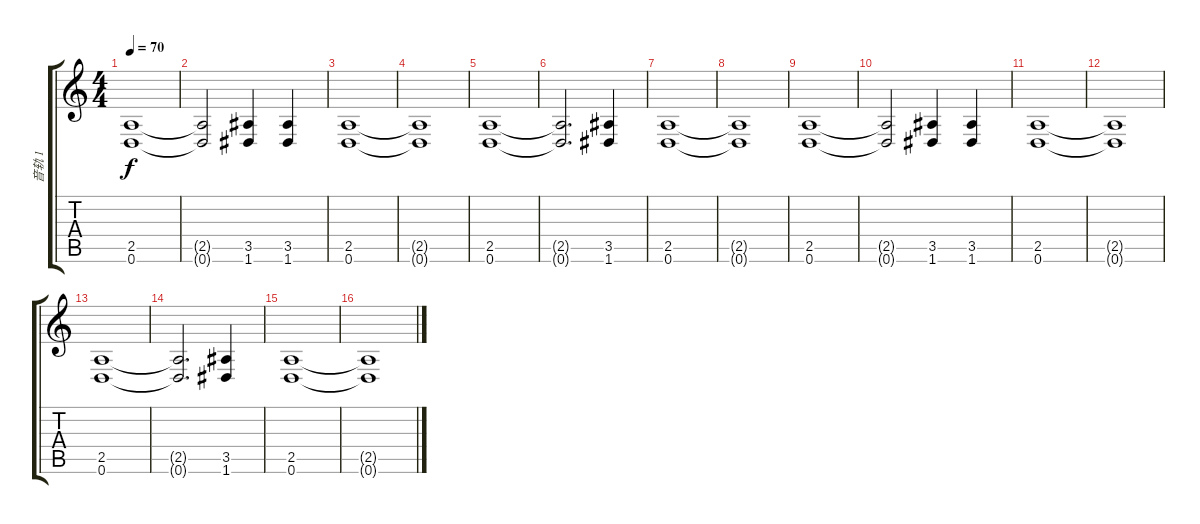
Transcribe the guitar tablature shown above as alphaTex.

\track ("音轨 1" "音轨 1") {instrument distortionguitar}
\staff {score tabs}
\tuning (D4 A3 F3 C3 G2 D2) {hide}
\ts (4 4)
\tempo 70
\clef g2
\ks c
(2.5 0.6).1{dy f} |
(2.5{t} 0.6{t}).2 (3.5 1.6).4 (3.5 1.6).4 |
(2.5 0.6).1 |
(2.5{t} 0.6{t}).1 |
(2.5 0.6).1 |
(2.5{t} 0.6{t}).2{d} (3.5 1.6).4 |
(2.5 0.6).1 |
(2.5{t} 0.6{t}).1 |
(2.5 0.6).1 |
(2.5{t} 0.6{t}).2 (3.5 1.6).4 (3.5 1.6).4 |
(2.5 0.6).1 |
(2.5{t} 0.6{t}).1 |
(2.5 0.6).1 |
(2.5{t} 0.6{t}).2{d} (3.5 1.6).4 |
(2.5 0.6).1 |
(2.5{t} 0.6{t}).1
